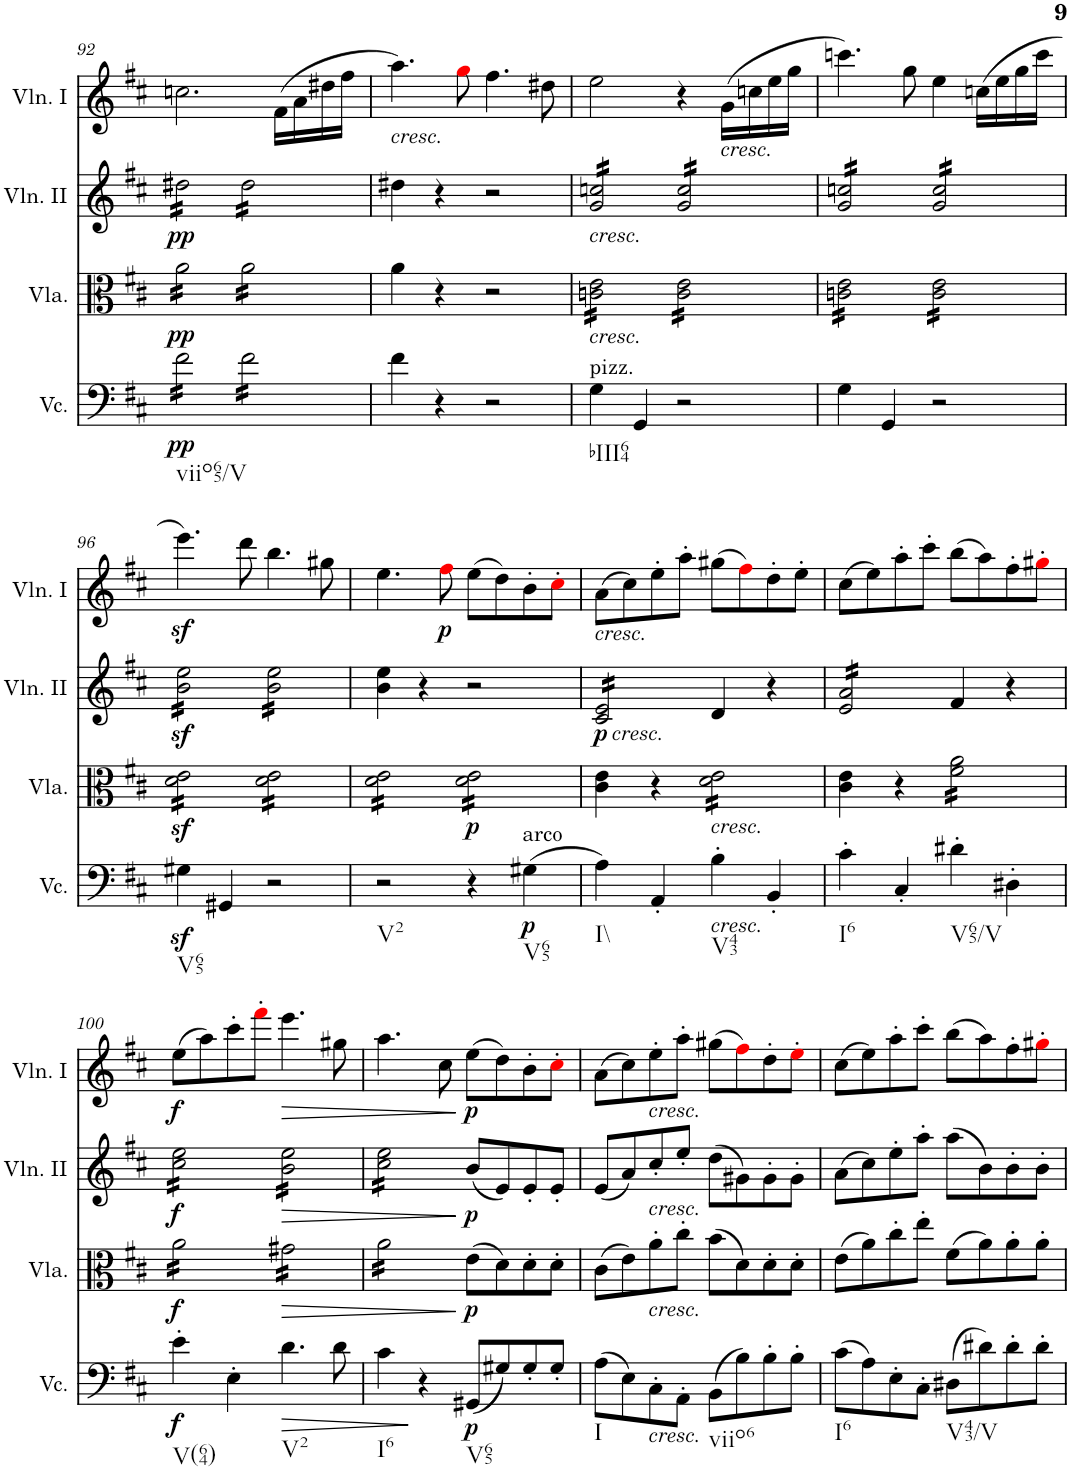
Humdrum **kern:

**kern	**dynam	**kern	**dynam	**kern	**dynam	**kern	**dynam
*part4	*part4	*part3	*part3	*part2	*part2	*part1	*part1
*staff4	*staff4	*staff3	*staff3	*staff2	*staff2	*staff1	*staff1
*I"Violoncello	*	*I"Viola	*	*I"Violino II	*	*I"Violino I	*
*I'Vc.	*	*I'Vla.	*	*I'Vln. II	*	*I'Vln. I	*
!!LO:PB:g=z
*clefF4	*	*clefC3	*	*clefG2	*	*clefG2	*
*k[f#c#]	*	*k[f#c#]	*	*k[f#c#]	*	*k[f#c#]	*
*M4/4	*	*M4/4	*	*M4/4	*	*M4/4	*
*met(c)	*	*met(c)	*	*met(c)	*	*met(c)	*
=92	=92	=92	=92	=92	=92	=92	=92
!LO:TX:b:t=viio65/V	!	!	!	!	!	!	!
!	!LO:DY:b	!	!LO:DY:b	!	!LO:DY:b	!	!
*tremolo	*	*	*	*	*	*	*
*	*	*tremolo	*	*	*	*	*
*	*	*	*	*tremolo	*	*	*
16f#\LL	pp	16a\LL	pp	16dd#X\LL	pp	2.ccn\	.
16f#\	.	16a\	.	16dd#X\	.	.	.
16f#\	.	16a\	.	16dd#X\	.	.	.
16f#\	.	16a\	.	16dd#X\	.	.	.
16f#\	.	16a\	.	16dd#X\	.	.	.
16f#\	.	16a\	.	16dd#X\	.	.	.
16f#\	.	16a\	.	16dd#X\	.	.	.
16f#\JJ	.	16a\JJ	.	16dd#X\JJ	.	.	.
16f#\LL	.	16a\LL	.	16dd#\LL	.	.	.
16f#\	.	16a\	.	16dd#\	.	.	.
16f#\	.	16a\	.	16dd#\	.	.	.
16f#\	.	16a\	.	16dd#\	.	.	.
16f#\	.	16a\	.	16dd#\	.	(16f#\LL	.
16f#\	.	16a\	.	16dd#\	.	16a\	.
16f#\	.	16a\	.	16dd#\	.	16dd#X\	.
16f#\JJ	.	16a\JJ	.	16dd#\JJ	.	16ff#\JJ	.
*	*	*	*	*Xtremolo	*	*	*
*	*	*Xtremolo	*	*	*	*	*
*Xtremolo	*	*	*	*	*	*	*
=93	=93	=93	=93	=93	=93	=93	=93
!	!	!	!	!	!	!LO:TX:b:i:t=cresc.	!
4f#\	.	4a\	.	4dd#X\	.	4.aa\)	.
4r	.	4r	.	4r	.	.	.
.	.	.	.	.	.	8ggi\	.
2r	.	2r	.	2r	.	4.ff#\	.
.	.	.	.	.	.	8dd#X\	.
=94	=94	=94	=94	=94	=94	=94	=94
!	!	!	!	!LO:TX:b:i:t=cresc.	!	!	!
!	!	!LO:TX:b:i:t=cresc.	!	!	!	!	!
!LO:TX:a:t=pizz.	!	!	!	!	!	!	!
!LO:TX:b:t=bIII64	!	!	!	!	!	!	!
*	*	*tremolo	*	*	*	*	*
*	*	*	*	*tremolo	*	*	*
4G\	.	16cn\ 16e\LL	.	16g/ 16ccn/LL	.	2ee\	.
.	.	16cn\ 16e\	.	16g/ 16ccn/	.	.	.
.	.	16cn\ 16e\	.	16g/ 16ccn/	.	.	.
.	.	16cn\ 16e\	.	16g/ 16ccn/	.	.	.
4GG/	.	16cn\ 16e\	.	16g/ 16ccn/	.	.	.
.	.	16cn\ 16e\	.	16g/ 16ccn/	.	.	.
.	.	16cn\ 16e\	.	16g/ 16ccn/	.	.	.
.	.	16cn\ 16e\JJ	.	16g/ 16ccn/JJ	.	.	.
2r	.	16c\ 16e\LL	.	16g/ 16cc/LL	.	4r	.
.	.	16c\ 16e\	.	16g/ 16cc/	.	.	.
.	.	16c\ 16e\	.	16g/ 16cc/	.	.	.
.	.	16c\ 16e\	.	16g/ 16cc/	.	.	.
!	!	!	!	!	!	!LO:TX:b:i:t=cresc.	!
.	.	16c\ 16e\	.	16g/ 16cc/	.	(16g\LL	.
.	.	16c\ 16e\	.	16g/ 16cc/	.	16ccn\	.
.	.	16c\ 16e\	.	16g/ 16cc/	.	16ee\	.
.	.	16c\ 16e\JJ	.	16g/ 16cc/JJ	.	16gg\JJ	.
=95	=95	=95	=95	=95	=95	=95	=95
4G\	.	16cn\ 16e\LL	.	16g/ 16ccn/LL	.	4.cccn\)	.
.	.	16cn\ 16e\	.	16g/ 16ccn/	.	.	.
.	.	16cn\ 16e\	.	16g/ 16ccn/	.	.	.
.	.	16cn\ 16e\	.	16g/ 16ccn/	.	.	.
4GG/	.	16cn\ 16e\	.	16g/ 16ccn/	.	.	.
.	.	16cn\ 16e\	.	16g/ 16ccn/	.	.	.
.	.	16cn\ 16e\	.	16g/ 16ccn/	.	8gg\	.
.	.	16cn\ 16e\JJ	.	16g/ 16ccn/JJ	.	.	.
2r	.	16c\ 16e\LL	.	16g/ 16cc/LL	.	4ee\	.
.	.	16c\ 16e\	.	16g/ 16cc/	.	.	.
.	.	16c\ 16e\	.	16g/ 16cc/	.	.	.
.	.	16c\ 16e\	.	16g/ 16cc/	.	.	.
.	.	16c\ 16e\	.	16g/ 16cc/	.	(16ccn\LL	.
.	.	16c\ 16e\	.	16g/ 16cc/	.	16ee\	.
.	.	16c\ 16e\	.	16g/ 16cc/	.	16gg\	.
.	.	16c\ 16e\JJ	.	16g/ 16cc/JJ	.	16ccc\JJ	.
!!LO:LB:g=z
=96	=96	=96	=96	=96	=96	=96	=96
!LO:TX:b:t=V65	!	!	!	!	!	!	!
4G#Xz<\	.	16d\z< 16e\z<LL	.	16b\z< 16ee\z<LL	.	4.eeez<\)	.
.	.	16d\z< 16e\z<	.	16b\z< 16ee\z<	.	.	.
.	.	16d\z< 16e\z<	.	16b\z< 16ee\z<	.	.	.
.	.	16d\z< 16e\z<	.	16b\z< 16ee\z<	.	.	.
4GG#X/	.	16d\z< 16e\z<	.	16b\z< 16ee\z<	.	.	.
.	.	16d\z< 16e\z<	.	16b\z< 16ee\z<	.	.	.
.	.	16d\z< 16e\z<	.	16b\z< 16ee\z<	.	8ddd\	.
.	.	16d\z< 16e\z<JJ	.	16b\z< 16ee\z<JJ	.	.	.
2r	.	16d\ 16e\LL	.	16b\ 16ee\LL	.	4.bb\	.
.	.	16d\ 16e\	.	16b\ 16ee\	.	.	.
.	.	16d\ 16e\	.	16b\ 16ee\	.	.	.
.	.	16d\ 16e\	.	16b\ 16ee\	.	.	.
.	.	16d\ 16e\	.	16b\ 16ee\	.	.	.
.	.	16d\ 16e\	.	16b\ 16ee\	.	.	.
.	.	16d\ 16e\	.	16b\ 16ee\	.	8gg#X\	.
.	.	16d\ 16e\JJ	.	16b\ 16ee\JJ	.	.	.
*	*	*	*	*Xtremolo	*	*	*
=97	=97	=97	=97	=97	=97	=97	=97
!LO:TX:b:t=V2	!	!	!	!	!	!	!
2r	.	16d\ 16e\LL	.	4b\ 4ee\	.	4.ee\	.
.	.	16d\ 16e\	.	.	.	.	.
.	.	16d\ 16e\	.	.	.	.	.
.	.	16d\ 16e\	.	.	.	.	.
.	.	16d\ 16e\	.	4r	.	.	.
.	.	16d\ 16e\	.	.	.	.	.
!	!	!	!	!	!	!	!LO:DY:b
.	.	16d\ 16e\	.	.	.	8ff#i\	p
.	.	16d\ 16e\JJ	.	.	.	.	.
!	!	!	!LO:DY:b	!	!	!	!
4r	.	16d\ 16e\LL	p	2r	.	(8ee\L	.
.	.	16d\ 16e\	.	.	.	.	.
.	.	16d\ 16e\	.	.	.	8dd\)	.
.	.	16d\ 16e\	.	.	.	.	.
!LO:TX:a:t=arco	!	!	!	!	!	!	!
!LO:TX:b:t=V65	!	!	!	!	!	!	!
!	!LO:DY:b	!	!	!	!	!	!
(4G#X\	p	16d\ 16e\	.	.	.	8b'\	.
.	.	16d\ 16e\	.	.	.	.	.
.	.	16d\ 16e\	.	.	.	8cc#'i\J	.
.	.	16d\ 16e\JJ	.	.	.	.	.
*	*	*Xtremolo	*	*	*	*	*
=98	=98	=98	=98	=98	=98	=98	=98
!	!	!	!	!	!	!LO:TX:b:i:t=cresc.	!
!	!	!	!	!LO:TX:b:i:t=cresc.	!	!	!
!LO:TX:b:t=I\\	!	!	!	!	!	!	!
!	!	!	!	!	!LO:DY:b	!	!
*	*	*	*	*tremolo	*	*	*
4A\)	.	4c#\ 4e\	.	16c#/ 16e/LL	p	(8a\L	.
.	.	.	.	16c#/ 16e/	.	.	.
.	.	.	.	16c#/ 16e/	.	8cc#\)	.
.	.	.	.	16c#/ 16e/	.	.	.
4AA'/	.	4r	.	16c#/ 16e/	.	8ee'\	.
.	.	.	.	16c#/ 16e/	.	.	.
.	.	.	.	16c#/ 16e/	.	8aa'\J	.
.	.	.	.	16c#/ 16e/JJ	.	.	.
*	*	*	*	*Xtremolo	*	*	*
!	!	!LO:TX:b:i:t=cresc.	!	!	!	!	!
!LO:TX:b:i:t=cresc.	!	!	!	!	!	!	!
!LO:TX:b:t=V43	!	!	!	!	!	!	!
*	*	*tremolo	*	*	*	*	*
4B'\	.	16d\ 16e\LL	.	4d/	.	(8gg#X\L	.
.	.	16d\ 16e\	.	.	.	.	.
.	.	16d\ 16e\	.	.	.	8ff#i\)	.
.	.	16d\ 16e\	.	.	.	.	.
4BB'/	.	16d\ 16e\	.	4r	.	8dd'\	.
.	.	16d\ 16e\	.	.	.	.	.
.	.	16d\ 16e\	.	.	.	8ee'\J	.
.	.	16d\ 16e\JJ	.	.	.	.	.
*	*	*Xtremolo	*	*	*	*	*
=99	=99	=99	=99	=99	=99	=99	=99
!LO:TX:b:t=I6	!	!	!	!	!	!	!
*	*	*	*	*tremolo	*	*	*
4c#'\	.	4c#\ 4e\	.	16e/ 16a/LL	.	(8cc#\L	.
.	.	.	.	16e/ 16a/	.	.	.
.	.	.	.	16e/ 16a/	.	8ee\)	.
.	.	.	.	16e/ 16a/	.	.	.
4C#'/	.	4r	.	16e/ 16a/	.	8aa'\	.
.	.	.	.	16e/ 16a/	.	.	.
.	.	.	.	16e/ 16a/	.	8ccc#'\J	.
.	.	.	.	16e/ 16a/JJ	.	.	.
*	*	*	*	*Xtremolo	*	*	*
!LO:TX:b:t=V65/V	!	!	!	!	!	!	!
*	*	*tremolo	*	*	*	*	*
4d#X'\	.	16f#\ 16a\LL	.	4f#/	.	(8bb\L	.
.	.	16f#\ 16a\	.	.	.	.	.
.	.	16f#\ 16a\	.	.	.	8aa\)	.
.	.	16f#\ 16a\	.	.	.	.	.
4D#X'\	.	16f#\ 16a\	.	4r	.	8ff#'\	.
.	.	16f#\ 16a\	.	.	.	.	.
.	.	16f#\ 16a\	.	.	.	8gg#X'i\J	.
.	.	16f#\ 16a\JJ	.	.	.	.	.
!!LO:LB:g=z
=100	=100	=100	=100	=100	=100	=100	=100
!LO:TX:b:t=V(64)	!	!	!	!	!	!	!
!	!LO:DY:b	!	!LO:DY:b	!	!LO:DY:b	!	!LO:DY:b
*	*	*	*	*tremolo	*	*	*
4e'\	f	16a\LL	f	16cc#\ 16ee\LL	f	(8ee\L	f
.	.	16a\	.	16cc#\ 16ee\	.	.	.
.	.	16a\	.	16cc#\ 16ee\	.	8aa\)	.
.	.	16a\	.	16cc#\ 16ee\	.	.	.
4E'\	.	16a\	.	16cc#\ 16ee\	.	8ccc#'\	.
.	.	16a\	.	16cc#\ 16ee\	.	.	.
.	.	16a\	.	16cc#\ 16ee\	.	8fff#'i\J	.
.	.	16a\JJ	.	16cc#\ 16ee\JJ	.	.	.
!LO:TX:b:t=V2	!	!	!	!	!	!	!
!	!LO:HP:b	!	!LO:HP:b	!	!LO:HP:b	!	!LO:HP:b
4.d\	>	16g#X\LL	>	16b\ 16ee\LL	>	4.eee\	>
.	.	16g#X\	.	16b\ 16ee\	.	.	.
.	.	16g#X\	.	16b\ 16ee\	.	.	.
.	.	16g#X\	.	16b\ 16ee\	.	.	.
.	.	16g#X\	.	16b\ 16ee\	.	.	.
.	.	16g#X\	.	16b\ 16ee\	.	.	.
8d\	.	16g#X\	.	16b\ 16ee\	.	8gg#X\	.
.	.	16g#X\JJ	.	16b\ 16ee\JJ	.	.	.
=101	=101	=101	=101	=101	=101	=101	=101
!LO:TX:b:t=I6	!	!	!	!	!	!	!
4c#\	.	16a\LL	.	16cc#\ 16ee\LL	.	4.aa\	.
.	.	16a\	.	16cc#\ 16ee\	.	.	.
.	.	16a\	.	16cc#\ 16ee\	.	.	.
.	.	16a\	.	16cc#\ 16ee\	.	.	.
4r	]	16a\	.	16cc#\ 16ee\	.	.	.
.	.	16a\	.	16cc#\ 16ee\	.	.	.
.	.	16a\	.	16cc#\ 16ee\	.	8cc#\	.
.	.	16a\JJ	.	16cc#\ 16ee\JJ	.	.	.
*	*	*	*	*Xtremolo	*	*	*
*	*	*Xtremolo	*	*	*	*	*
!LO:TX:b:t=V65	!	!	!	!	!	!	!
!	!LO:DY:b	!	!LO:DY:n=1:b	!	!LO:DY:n=1:b	!	!LO:DY:n=1:b
(8GG#X/L	p	(8e\L	] p	(8b/L	] p	(8ee\L	] p
8G#X/)	.	8d\)	.	8e/)	.	8dd\)	.
8G#'/	.	8d'\	.	8e'/	.	8b'\	.
8G#'/J	.	8d'\J	.	8e'/J	.	8cc#'i\J	.
=102	=102	=102	=102	=102	=102	=102	=102
!LO:TX:b:t=I	!	!	!	!	!	!	!
(8A\L	.	(8c#\L	.	(8e/L	.	(8a\L	.
8E\)	.	8e\)	.	8a/)	.	8cc#\)	.
!	!	!	!	!	!	!LO:TX:b:i:t=cresc.	!
!	!	!	!	!LO:TX:b:i:t=cresc.	!	!	!
!	!	!LO:TX:b:i:t=cresc.	!	!	!	!	!
!LO:TX:b:i:t=cresc.	!	!	!	!	!	!	!
8C#'\	.	8a'\	.	8cc#'/	.	8ee'\	.
8AA'\J	.	8cc#'\J	.	8ee'/J	.	8aa'\J	.
!LO:TX:b:t=viio6	!	!	!	!	!	!	!
(8BB\L	.	(8b\L	.	(8dd\L	.	(8gg#X\L	.
8B\)	.	8d\)	.	8g#X\)	.	8ff#i\)	.
8B'\	.	8d'\	.	8g#'\	.	8dd'\	.
8B'\J	.	8d'\J	.	8g#'\J	.	8ee'i\J	.
=103	=103	=103	=103	=103	=103	=103	=103
!LO:TX:b:t=I6	!	!	!	!	!	!	!
(8c#\L	.	(8e\L	.	(8a\L	.	(8cc#\L	.
8A\)	.	8a\)	.	8cc#\)	.	8ee\)	.
8E'\	.	8cc#'\	.	8ee'\	.	8aa'\	.
8C#'\J	.	8ee'\J	.	8aa'\J	.	8ccc#'\J	.
!LO:TX:b:t=V43/V	!	!	!	!	!	!	!
(8D#X\L	.	(8f#\L	.	(8aa\L	.	(8bb\L	.
8d#X\)	.	8a\)	.	8b\)	.	8aa\)	.
8d#'\	.	8a'\	.	8b'\	.	8ff#'\	.
8d#'\J	.	8a'\J	.	8b'\J	.	8gg#X'i\J	.
=	=	=	=	=	=	=	=
*-	*-	*-	*-	*-	*-	*-	*-
